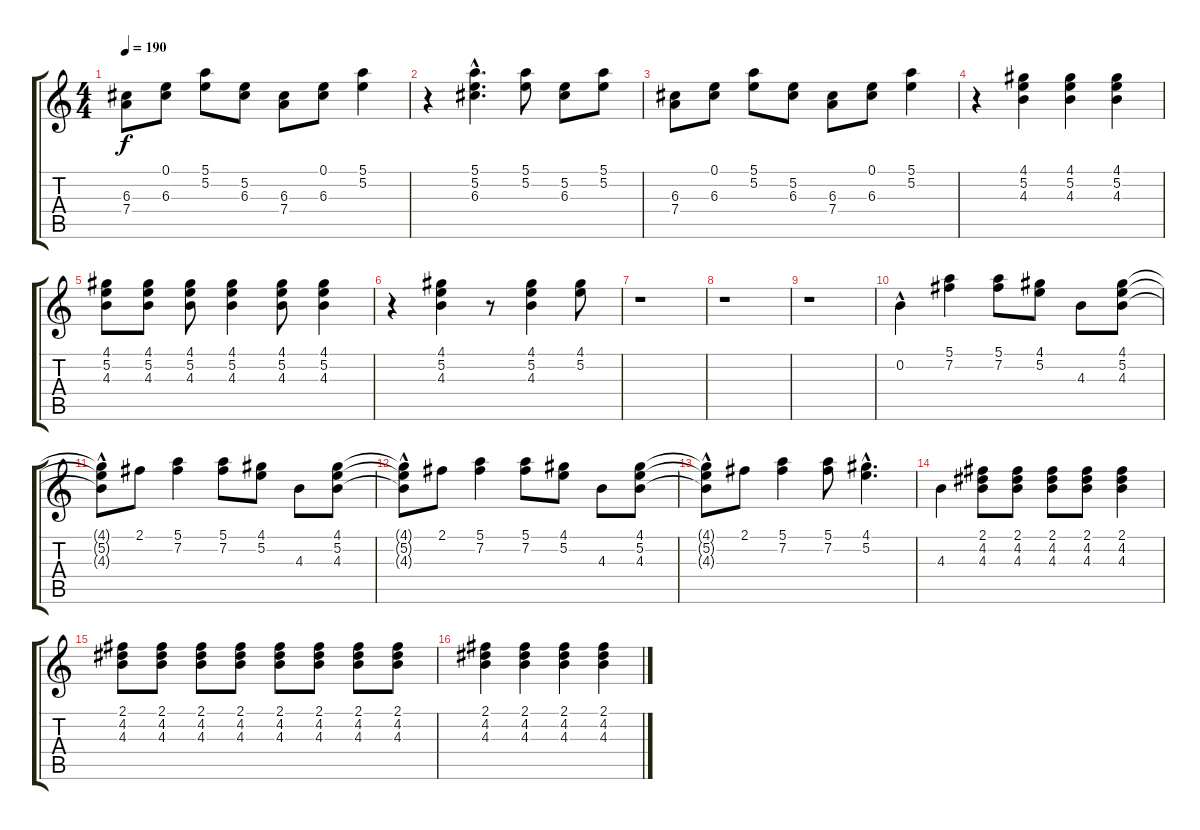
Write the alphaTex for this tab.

\track "" {instrument overdrivenguitar}
\staff {score tabs}
\tuning (E4 B3 G3 D3 A2 E2) {hide}
\ts (4 4)
\tempo 190
\clef g2
\ks c
(6.3 7.4).8{dy f} (0.1 6.3).8 (5.1 5.2).8 (5.2 6.3).8 (6.3 7.4).8 (0.1 6.3).8 (5.1 5.2).4 |
r.4 (5.1{hac} 5.2{hac} 6.3{hac}).4{d} (5.1 5.2).8 (5.2 6.3).8 (5.1 5.2).8 |
(6.3 7.4).8 (0.1 6.3).8 (5.1 5.2).8 (5.2 6.3).8 (6.3 7.4).8 (0.1 6.3).8 (5.1 5.2).4 |
r.4 (4.1 5.2 4.3).4 (4.1 5.2 4.3).4 (4.1 5.2 4.3).4 |
(4.1 5.2 4.3).8 (4.1 5.2 4.3).8 (4.1 5.2 4.3).8 (4.1 5.2 4.3).4 (4.1 5.2 4.3).8 (4.1 5.2 4.3).4 |
r.4 (4.1 5.2 4.3).4 r.8 (4.1 5.2 4.3).4 (4.1 5.2).8 |
r.1 |
r.1 |
r.1 |
0.2{hac}.4 (5.1 7.2).4 (5.1 7.2).8 (4.1 5.2).8 4.3.8 (4.1 5.2 4.3).8 |
(4.1{t} 5.2{t} 4.3{hac t}).8 2.1.8 (5.1 7.2).4 (5.1 7.2).8 (4.1 5.2).8 4.3.8 (4.1 5.2 4.3).8 |
(4.1{t} 5.2{t} 4.3{hac t}).8 2.1.8 (5.1 7.2).4 (5.1 7.2).8 (4.1 5.2).8 4.3.8 (4.1 5.2 4.3).8 |
(4.1{t} 5.2{t} 4.3{hac t}).8 2.1.8 (5.1 7.2).4 (5.1 7.2).8 (4.1{hac} 5.2{hac}).4{d} |
4.3.4 (2.1 4.2 4.3).8 (2.1 4.2 4.3).8 (2.1 4.2 4.3).8 (2.1 4.2 4.3).8 (2.1 4.2 4.3).4 |
(2.1 4.2 4.3).8 (2.1 4.2 4.3).8 (2.1 4.2 4.3).8 (2.1 4.2 4.3).8 (2.1 4.2 4.3).8 (2.1 4.2 4.3).8 (2.1 4.2 4.3).8 (2.1 4.2 4.3).8 |
(2.1 4.2 4.3).4 (2.1 4.2 4.3).4 (2.1 4.2 4.3).4 (2.1 4.2 4.3).4
